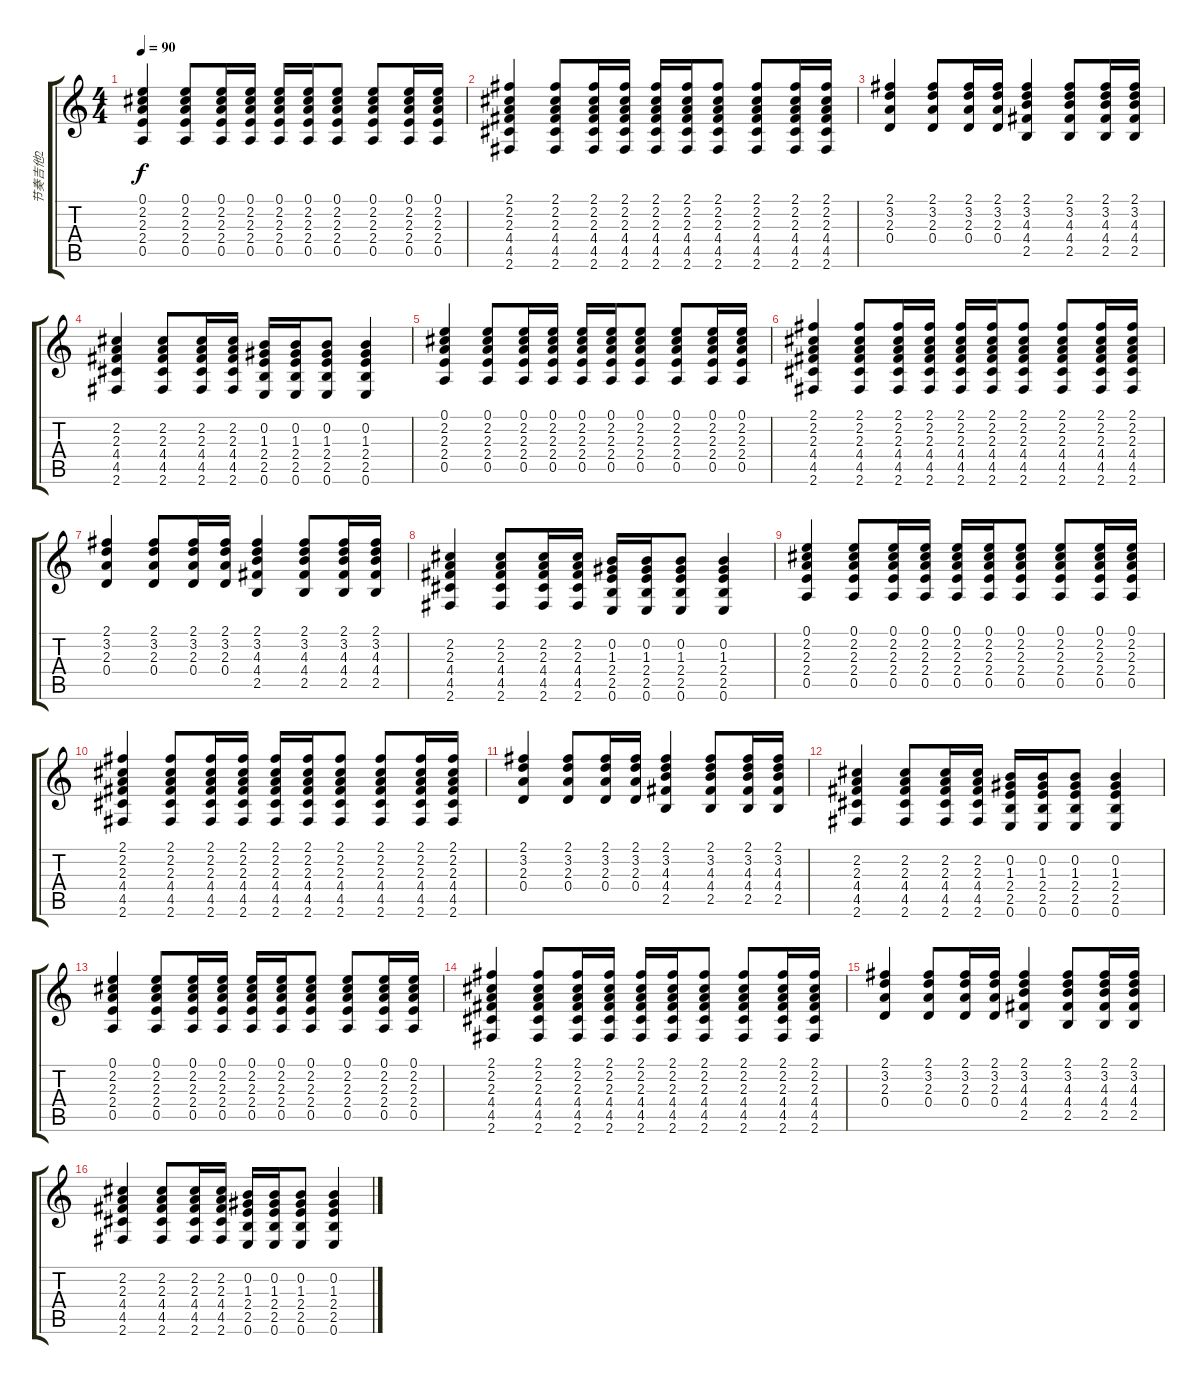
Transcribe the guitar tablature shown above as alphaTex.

\track ("节奏吉他2" "节奏吉他2") {instrument acousticguitarsteel}
\staff {score tabs}
\tuning (E4 B3 G3 D3 A2 E2) {hide}
\ts (4 4)
\tempo 90
\clef g2
\ks c
(0.1 2.2 2.3 2.4 0.5).4{dy f instrument acousticguitarsteel} (0.1 2.2 2.3 2.4 0.5).8 (0.1 2.2 2.3 2.4 0.5).16 (0.1 2.2 2.3 2.4 0.5).16 (0.1 2.2 2.3 2.4 0.5).16 (0.1 2.2 2.3 2.4 0.5).16 (0.1 2.2 2.3 2.4 0.5).8 (0.1 2.2 2.3 2.4 0.5).8 (0.1 2.2 2.3 2.4 0.5).16 (0.1 2.2 2.3 2.4 0.5).16 |
(2.1 2.2 2.3 4.4 4.5 2.6).4 (2.1 2.2 2.3 4.4 4.5 2.6).8 (2.1 2.2 2.3 4.4 4.5 2.6).16 (2.1 2.2 2.3 4.4 4.5 2.6).16 (2.1 2.2 2.3 4.4 4.5 2.6).16 (2.1 2.2 2.3 4.4 4.5 2.6).16 (2.1 2.2 2.3 4.4 4.5 2.6).8 (2.1 2.2 2.3 4.4 4.5 2.6).8 (2.1 2.2 2.3 4.4 4.5 2.6).16 (2.1 2.2 2.3 4.4 4.5 2.6).16 |
(2.1 3.2 2.3 0.4).4 (2.1 3.2 2.3 0.4).8 (2.1 3.2 2.3 0.4).16 (2.1 3.2 2.3 0.4).16 (2.1 3.2 4.3 4.4 2.5).4 (2.1 3.2 4.3 4.4 2.5).8 (2.1 3.2 4.3 4.4 2.5).16 (2.1 3.2 4.3 4.4 2.5).16 |
(2.2 2.3 4.4 4.5 2.6).4 (2.2 2.3 4.4 4.5 2.6).8 (2.2 2.3 4.4 4.5 2.6).16 (2.2 2.3 4.4 4.5 2.6).16 (0.2 1.3 2.4 2.5 0.6).16 (0.2 1.3 2.4 2.5 0.6).16 (0.2 1.3 2.4 2.5 0.6).8 (0.2 1.3 2.4 2.5 0.6).4 |
(0.1 2.2 2.3 2.4 0.5).4 (0.1 2.2 2.3 2.4 0.5).8 (0.1 2.2 2.3 2.4 0.5).16 (0.1 2.2 2.3 2.4 0.5).16 (0.1 2.2 2.3 2.4 0.5).16 (0.1 2.2 2.3 2.4 0.5).16 (0.1 2.2 2.3 2.4 0.5).8 (0.1 2.2 2.3 2.4 0.5).8 (0.1 2.2 2.3 2.4 0.5).16 (0.1 2.2 2.3 2.4 0.5).16 |
(2.1 2.2 2.3 4.4 4.5 2.6).4 (2.1 2.2 2.3 4.4 4.5 2.6).8 (2.1 2.2 2.3 4.4 4.5 2.6).16 (2.1 2.2 2.3 4.4 4.5 2.6).16 (2.1 2.2 2.3 4.4 4.5 2.6).16 (2.1 2.2 2.3 4.4 4.5 2.6).16 (2.1 2.2 2.3 4.4 4.5 2.6).8 (2.1 2.2 2.3 4.4 4.5 2.6).8 (2.1 2.2 2.3 4.4 4.5 2.6).16 (2.1 2.2 2.3 4.4 4.5 2.6).16 |
(2.1 3.2 2.3 0.4).4 (2.1 3.2 2.3 0.4).8 (2.1 3.2 2.3 0.4).16 (2.1 3.2 2.3 0.4).16 (2.1 3.2 4.3 4.4 2.5).4 (2.1 3.2 4.3 4.4 2.5).8 (2.1 3.2 4.3 4.4 2.5).16 (2.1 3.2 4.3 4.4 2.5).16 |
(2.2 2.3 4.4 4.5 2.6).4 (2.2 2.3 4.4 4.5 2.6).8 (2.2 2.3 4.4 4.5 2.6).16 (2.2 2.3 4.4 4.5 2.6).16 (0.2 1.3 2.4 2.5 0.6).16 (0.2 1.3 2.4 2.5 0.6).16 (0.2 1.3 2.4 2.5 0.6).8 (0.2 1.3 2.4 2.5 0.6).4 |
(0.1 2.2 2.3 2.4 0.5).4 (0.1 2.2 2.3 2.4 0.5).8 (0.1 2.2 2.3 2.4 0.5).16 (0.1 2.2 2.3 2.4 0.5).16 (0.1 2.2 2.3 2.4 0.5).16 (0.1 2.2 2.3 2.4 0.5).16 (0.1 2.2 2.3 2.4 0.5).8 (0.1 2.2 2.3 2.4 0.5).8 (0.1 2.2 2.3 2.4 0.5).16 (0.1 2.2 2.3 2.4 0.5).16 |
(2.1 2.2 2.3 4.4 4.5 2.6).4 (2.1 2.2 2.3 4.4 4.5 2.6).8 (2.1 2.2 2.3 4.4 4.5 2.6).16 (2.1 2.2 2.3 4.4 4.5 2.6).16 (2.1 2.2 2.3 4.4 4.5 2.6).16 (2.1 2.2 2.3 4.4 4.5 2.6).16 (2.1 2.2 2.3 4.4 4.5 2.6).8 (2.1 2.2 2.3 4.4 4.5 2.6).8 (2.1 2.2 2.3 4.4 4.5 2.6).16 (2.1 2.2 2.3 4.4 4.5 2.6).16 |
(2.1 3.2 2.3 0.4).4 (2.1 3.2 2.3 0.4).8 (2.1 3.2 2.3 0.4).16 (2.1 3.2 2.3 0.4).16 (2.1 3.2 4.3 4.4 2.5).4 (2.1 3.2 4.3 4.4 2.5).8 (2.1 3.2 4.3 4.4 2.5).16 (2.1 3.2 4.3 4.4 2.5).16 |
(2.2 2.3 4.4 4.5 2.6).4 (2.2 2.3 4.4 4.5 2.6).8 (2.2 2.3 4.4 4.5 2.6).16 (2.2 2.3 4.4 4.5 2.6).16 (0.2 1.3 2.4 2.5 0.6).16 (0.2 1.3 2.4 2.5 0.6).16 (0.2 1.3 2.4 2.5 0.6).8 (0.2 1.3 2.4 2.5 0.6).4 |
(0.1 2.2 2.3 2.4 0.5).4 (0.1 2.2 2.3 2.4 0.5).8 (0.1 2.2 2.3 2.4 0.5).16 (0.1 2.2 2.3 2.4 0.5).16 (0.1 2.2 2.3 2.4 0.5).16 (0.1 2.2 2.3 2.4 0.5).16 (0.1 2.2 2.3 2.4 0.5).8 (0.1 2.2 2.3 2.4 0.5).8 (0.1 2.2 2.3 2.4 0.5).16 (0.1 2.2 2.3 2.4 0.5).16 |
(2.1 2.2 2.3 4.4 4.5 2.6).4 (2.1 2.2 2.3 4.4 4.5 2.6).8 (2.1 2.2 2.3 4.4 4.5 2.6).16 (2.1 2.2 2.3 4.4 4.5 2.6).16 (2.1 2.2 2.3 4.4 4.5 2.6).16 (2.1 2.2 2.3 4.4 4.5 2.6).16 (2.1 2.2 2.3 4.4 4.5 2.6).8 (2.1 2.2 2.3 4.4 4.5 2.6).8 (2.1 2.2 2.3 4.4 4.5 2.6).16 (2.1 2.2 2.3 4.4 4.5 2.6).16 |
(2.1 3.2 2.3 0.4).4 (2.1 3.2 2.3 0.4).8 (2.1 3.2 2.3 0.4).16 (2.1 3.2 2.3 0.4).16 (2.1 3.2 4.3 4.4 2.5).4 (2.1 3.2 4.3 4.4 2.5).8 (2.1 3.2 4.3 4.4 2.5).16 (2.1 3.2 4.3 4.4 2.5).16 |
(2.2 2.3 4.4 4.5 2.6).4 (2.2 2.3 4.4 4.5 2.6).8 (2.2 2.3 4.4 4.5 2.6).16 (2.2 2.3 4.4 4.5 2.6).16 (0.2 1.3 2.4 2.5 0.6).16 (0.2 1.3 2.4 2.5 0.6).16 (0.2 1.3 2.4 2.5 0.6).8 (0.2 1.3 2.4 2.5 0.6).4
